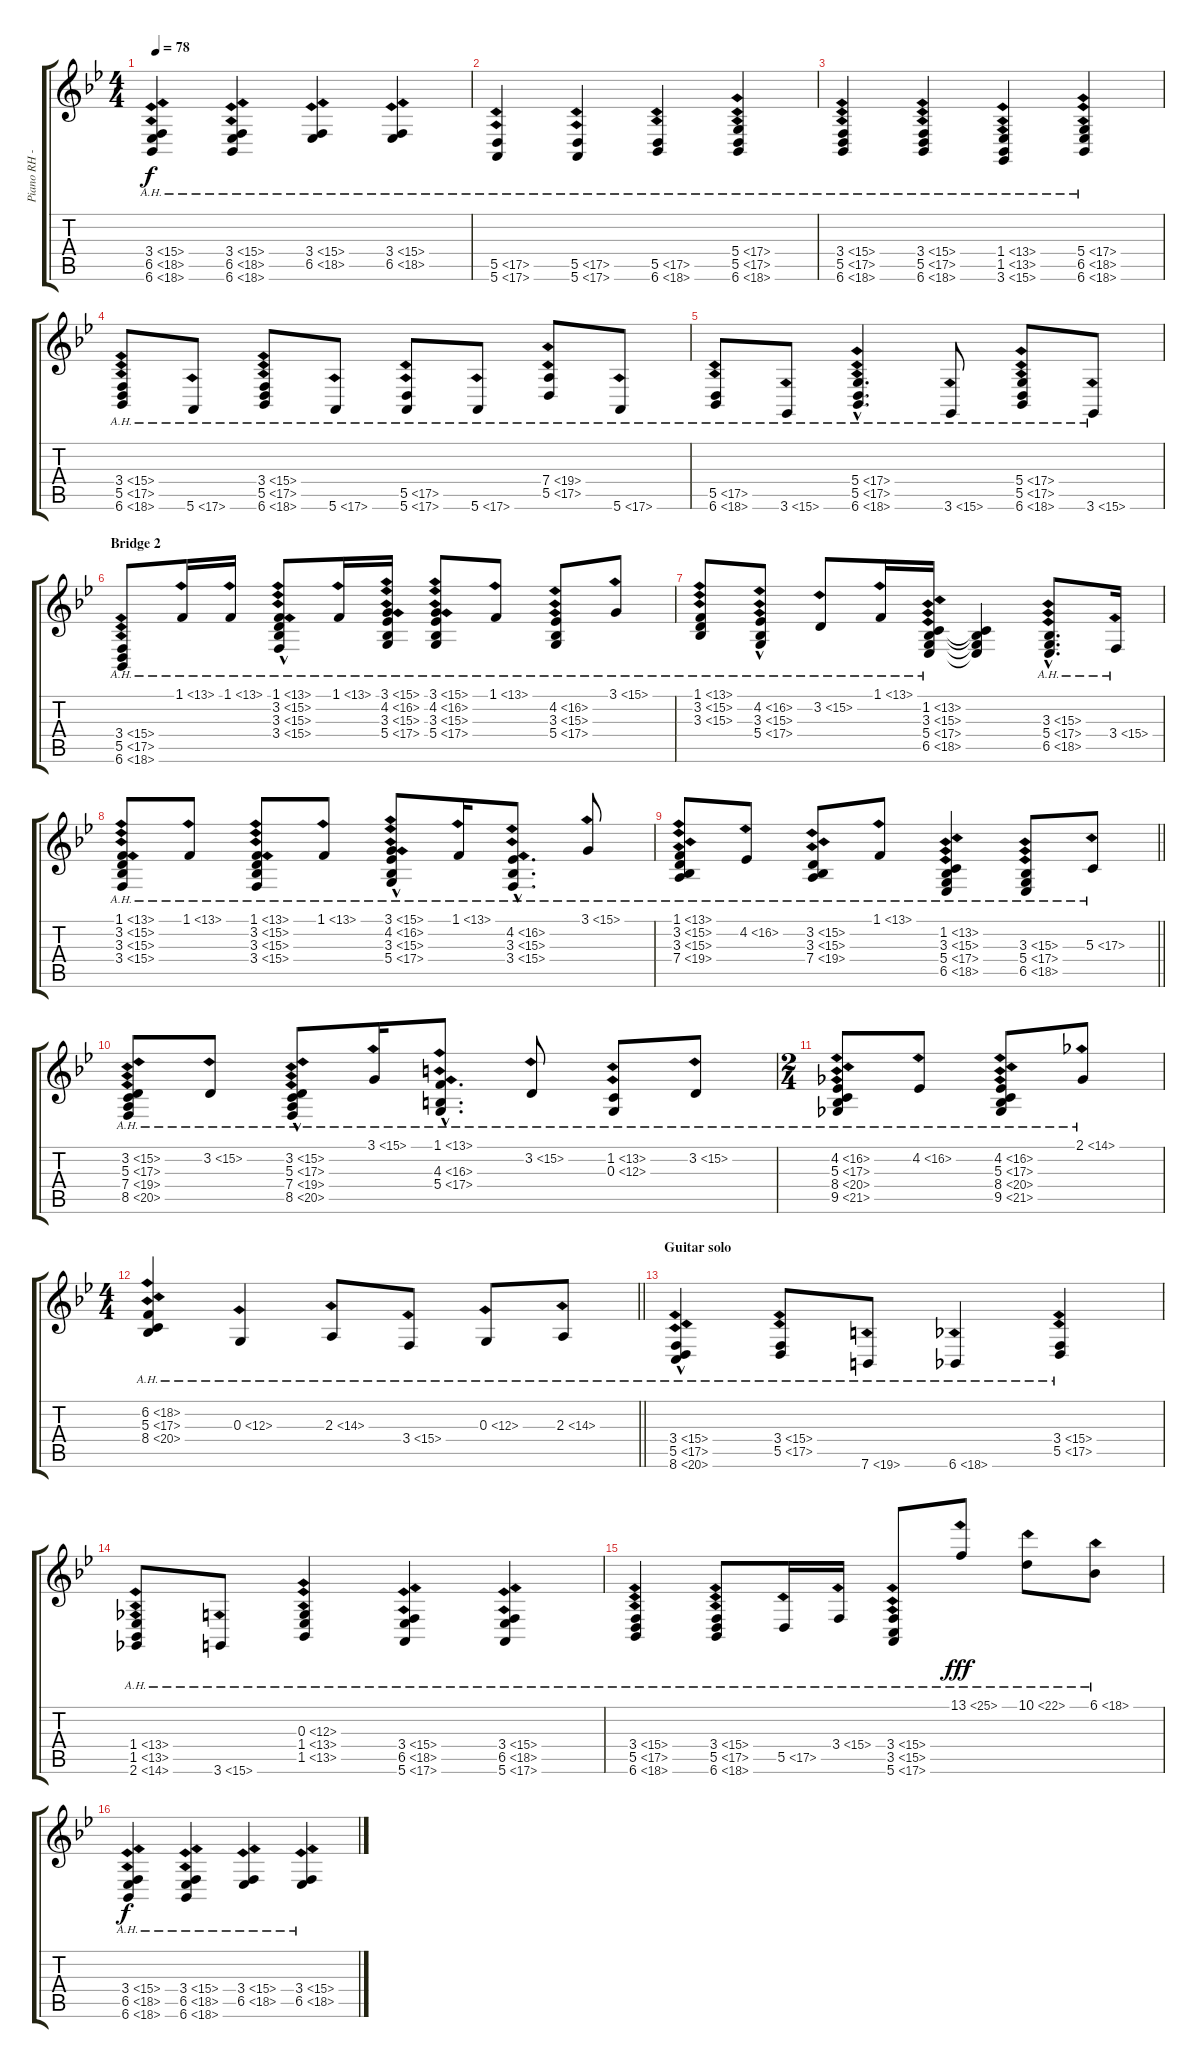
\track ("Piano RH - Richard Carpenter" "Piano RH -") {instrument acousticgrandpiano}
\staff {score tabs}
\tuning (E4 B3 G3 D3 A2 E2) {hide}
\ts (4 4)
\tempo 78
\clef g2
\ks bb
(3.4{ah 12} 6.5{ah 12} 6.6{ah 12}).4{dy f} (3.4{ah 12} 6.5{ah 12} 6.6{ah 12}).4 (3.4{ah 12} 6.5{ah 12}).4 (3.4{ah 12} 6.5{ah 12}).4 |
(5.5{ah 12} 5.6{ah 12}).4 (5.5{ah 12} 5.6{ah 12}).4 (5.5{ah 12} 6.6{ah 12}).4 (5.4{ah 12} 5.5{ah 12} 6.6{ah 12}).4 |
(3.4{ah 12} 5.5{ah 12} 6.6{ah 12}).4 (3.4{ah 12} 5.5{ah 12} 6.6{ah 12}).4 (1.4{ah 12} 1.5{ah 12} 3.6{ah 12}).4 (5.4{ah 12} 6.5{ah 12} 6.6{ah 12}).4 |
(3.4{ah 12} 5.5{ah 12} 6.6{ah 12}).8 5.6{ah 12}.8 (3.4{ah 12} 5.5{ah 12} 6.6{ah 12}).8 5.6{ah 12}.8 (5.5{ah 12} 5.6{ah 12}).8 5.6{ah 12}.8 (7.4{ah 12} 5.5{ah 12}).8 5.6{ah 12}.8 |
(5.5{ah 12} 6.6{ah 12}).8 3.6{ah 12}.8 (5.4{ah 12 hac} 5.5{ah 12 hac} 6.6{ah 12 hac}).4{d} 3.6{ah 12}.8 (5.4{ah 12} 5.5{ah 12} 6.6{ah 12}).8 3.6{ah 12}.8 |
\section ("" "Bridge 2")
(3.4{ah 12} 5.5{ah 12} 6.6{ah 12}).8 1.1{ah 12}.16 1.1{ah 12}.16 (1.1{ah 12} 3.2{ah 12 hac} 3.3{ah 12 hac} 3.4{ah 12 hac}).8 1.1{ah 12}.16 (3.1{ah 12} 4.2{ah 12} 3.3{ah 12} 5.4{ah 12}).16 (3.1{ah 12} 4.2{ah 12} 3.3{ah 12} 5.4{ah 12}).8 1.1{ah 12}.8 (4.2{ah 12} 3.3{ah 12} 5.4{ah 12}).8 3.1{ah 12}.8 |
(1.1{ah 12} 3.2{ah 12} 3.3{ah 12}).8 (4.2{ah 12} 3.3{ah 12 hac} 5.4{ah 12 hac}).8 3.2{ah 12}.8 1.1{ah 12}.16 (1.2{ah 12} 3.3{ah 12} 5.4{ah 12} 6.5{ah 12}).16 (1.2{t} 3.3{t} 5.4{t} 6.5{t}).4 (3.3{ah 12 hac} 5.4{ah 12 hac} 6.5{ah 12 hac}).8{d} 3.4{ah 12}.16 |
(1.1{ah 12} 3.2{ah 12} 3.3{ah 12} 3.4{ah 12}).8 1.1{ah 12}.8 (1.1{ah 12} 3.2{ah 12} 3.3{ah 12} 3.4{ah 12}).8 1.1{ah 12}.8 (3.1{ah 12} 4.2{ah 12 hac} 3.3{ah 12 hac} 5.4{ah 12 hac}).8 1.1{ah 12}.16 (4.2{ah 12 hac} 3.3{ah 12 hac} 3.4{ah 12 hac}).8{d} 3.1{ah 12}.8 |
\barLineRight lightlight
(1.1{ah 12} 3.2{ah 12} 3.3{ah 12} 7.4{ah 12}).8 4.2{ah 12}.8 (3.2{ah 12} 3.3{ah 12} 7.4{ah 12}).8 1.1{ah 12}.8 (1.2{ah 12} 3.3{ah 12} 5.4{ah 12} 6.5{ah 12}).4 (3.3{ah 12} 5.4{ah 12} 6.5{ah 12}).8 5.3{ah 12}.8 |
(3.2{ah 12} 5.3{ah 12} 7.4{ah 12} 8.5{ah 12}).8 3.2{ah 12}.8 (3.2{ah 12} 5.3{ah 12 hac} 7.4{ah 12 hac} 8.5{ah 12 hac}).8 3.1{ah 12}.16 (1.1{ah 12 hac} 4.3{ah 12 hac} 5.4{ah 12 hac}).8{d} 3.2{ah 12}.8 (1.2{ah 12} 0.3{ah 12}).8 3.2{ah 12}.8 |
\ts (2 4)
(4.2{ah 12} 5.3{ah 12} 8.4{ah 12} 9.5{ah 12}).8 4.2{ah 12}.8 (4.2{ah 12} 5.3{ah 12} 8.4{ah 12} 9.5{ah 12}).8 2.1{ah 12}.8 |
\ts (4 4)
\barLineRight lightlight
(6.2{ah 12} 5.3{ah 12} 8.4{ah 12}).4 0.3{ah 12}.4 2.3{ah 12}.8 3.4{ah 12}.8 0.3{ah 12}.8 2.3{ah 12}.8 |
\section ("" "Guitar solo")
(3.4{ah 12} 5.5{ah 12} 8.6{ah 12 hac}).4 (3.4{ah 12} 5.5{ah 12}).8 7.6{ah 12}.8 6.6{ah 12}.4 (3.4{ah 12} 5.5{ah 12}).4 |
(1.4{ah 12} 1.5{ah 12} 2.6{ah 12}).8 3.6{ah 12}.8 (0.3{ah 12} 1.4{ah 12} 1.5{ah 12}).4 (3.4{ah 12} 6.5{ah 12} 5.6{ah 12}).4 (3.4{ah 12} 6.5{ah 12} 5.6{ah 12}).4 |
(3.4{ah 12} 5.5{ah 12} 6.6{ah 12}).4 (3.4{ah 12} 5.5{ah 12} 6.6{ah 12}).8 5.5{ah 12}.16 3.4{ah 12}.16 (3.4{ah 12} 3.5{ah 12} 5.6{ah 12}).8 13.1{ah 12}.8{dy fff} 10.1{ah 12}.8 6.1{ah 12}.8 |
(3.4{ah 12} 6.5{ah 12} 6.6{ah 12}).4{dy f} (3.4{ah 12} 6.5{ah 12} 6.6{ah 12}).4 (3.4{ah 12} 6.5{ah 12}).4 (3.4{ah 12} 6.5{ah 12}).4
